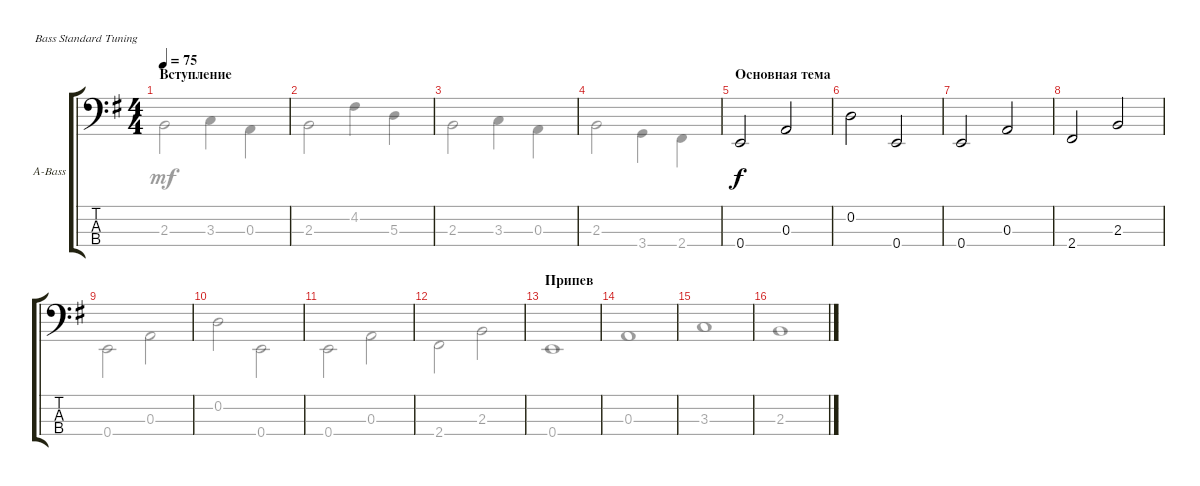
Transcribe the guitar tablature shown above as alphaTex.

\bracketExtendMode groupsimilarinstruments
\firstSystemTrackNameOrientation horizontal
\otherSystemsTrackNameOrientation horizontal
\track ("Acoustic Bass" "A-Bass") {instrument acousticbass}
\staff {score tabs}
\tuning (G2 D2 A1 E1)
\voice
\ts (4 4)
\section ("" "Вступление")
\tempo 75
\clef f4
\scale
0.678947
\ks eminor
|
\scale
0.321053 |
\scale
0.5 |
\scale
0.5 |
\section ("" "Основная тема")
\scale
0.5 0.4.2 0.3.2 |
\scale
0.5 0.2.2 0.4.2 |
\scale
0.5 0.4.2 0.3.2 |
\scale
0.5 2.4.2 2.3.2 |
\scale
0.5 |
\scale
0.5 |
|
|
\section ("" "Припев")
|
|
|
\voice
\clef f4
\ottava regular
\simile none
\scale
0.678947
\ks eminor
2.3.2{dy mf} 3.3.4 0.3.4 |
\scale
0.321053 2.3.2 4.2.4 5.3.4 |
\scale
0.5 2.3.2 3.3.4 0.3.4 |
\scale
0.5 2.3.2 3.4.4 2.4.4 |
\scale
0.5 |
\scale
0.5 |
\scale
0.5 |
\scale
0.5 |
\scale
0.5 0.4.2 0.3.2 |
\scale
0.5 0.2.2 0.4.2 |
0.4.2 0.3.2 |
2.4.2 2.3.2 |
0.4.1 |
0.3.1 |
3.3.1 |
2.3.1
